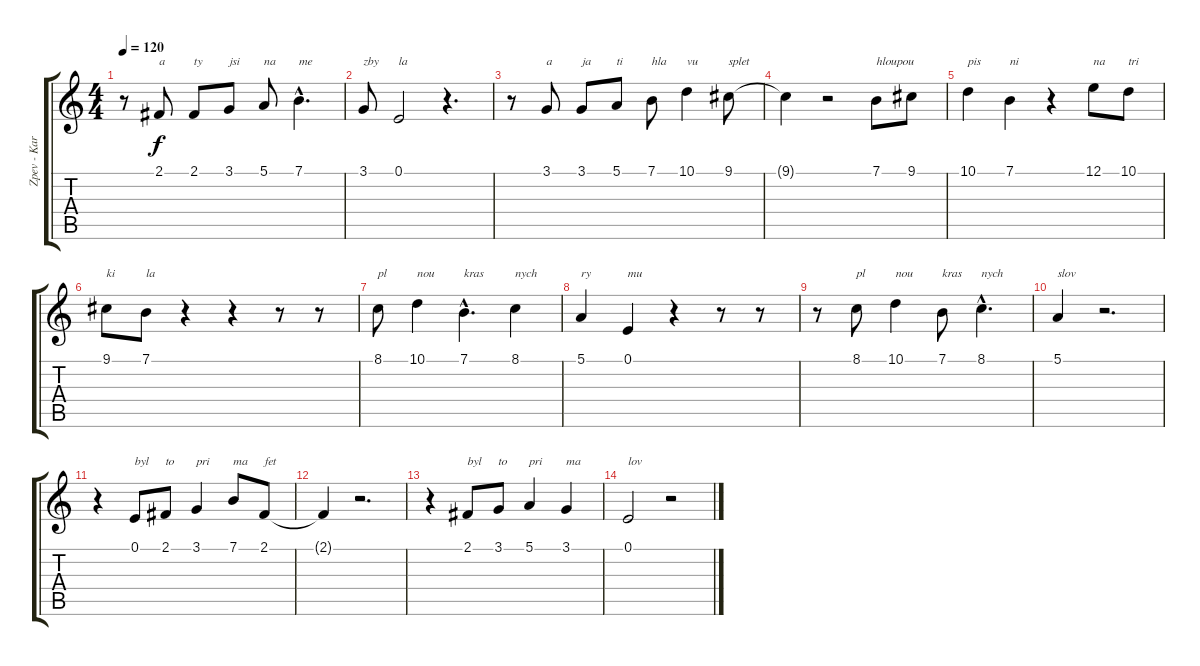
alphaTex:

\track ("Zpev - Karel Plihal" "Zpev - Kar") {instrument frenchhorn}
\staff {score tabs}
\tuning (E4 B3 G3 D3 A2 E2) {hide}
\ts (4 4)
\tempo 120
\clef g2
\ks c
r.8{dy f} 2.1.8{txt "a"} 2.1.8{txt "ty"} 3.1.8{txt "jsi"} 5.1.8{txt "na"} 7.1{hac}.4{d txt "me"} |
3.1.8{txt "zby"} 0.1.2{txt "la"} r.4{d} |
r.8 3.1.8{txt "a"} 3.1.8{txt "ja"} 5.1.8{txt "ti"} 7.1.8{txt "hla"} 10.1.4{txt "vu"} 9.1.8{txt "splet"} |
9.1{t}.4 r.2 7.1.8{txt "hloupou"} 9.1.8 |
10.1.4{txt "pis"} 7.1.4{txt "ni"} r.4 12.1.8{txt "na"} 10.1.8{txt "tri"} |
9.1.8{txt "ki"} 7.1.8{txt "la"} r.4 r.4 r.8 r.8 |
8.1.8{txt "pl"} 10.1.4{txt "nou"} 7.1{hac}.4{d txt "kras"} 8.1.4{txt "nych"} |
5.1.4{txt "ry"} 0.1.4{txt "mu"} r.4 r.8 r.8 |
r.8 8.1.8{txt "pl"} 10.1.4{txt "nou"} 7.1.8{txt "kras"} 8.1{hac}.4{d txt "nych"} |
5.1.4{txt "slov"} r.2{d} |
r.4 0.1.8{txt "byl"} 2.1.8{txt "to"} 3.1.4{txt "pri"} 7.1.8{txt "ma"} 2.1.8{txt "fet"} |
2.1{t}.4 r.2{d} |
r.4 2.1.8{txt "byl"} 3.1.8{txt "to"} 5.1.4{txt "pri"} 3.1.4{txt "ma"} |
0.1.2{txt "lov"} r.2
